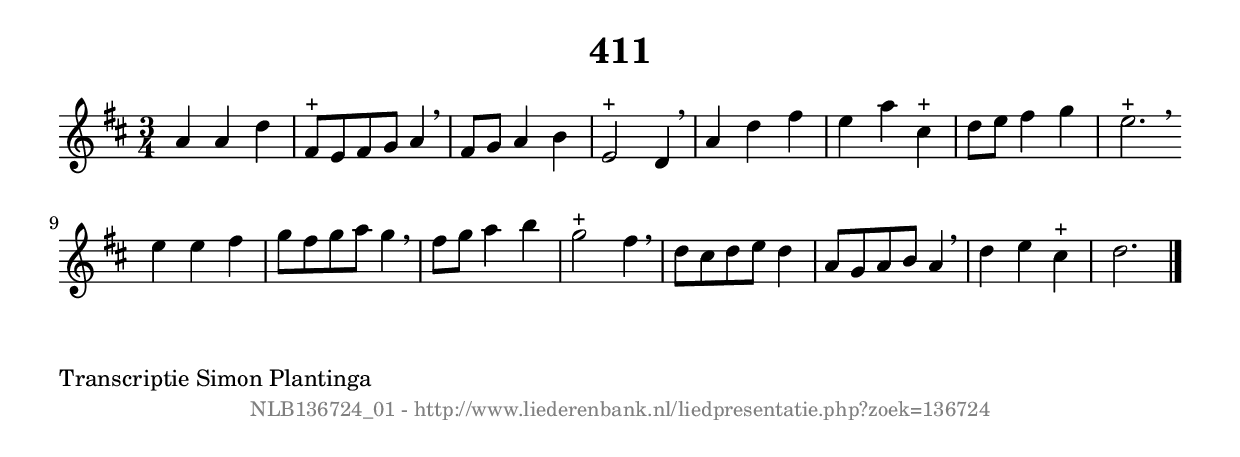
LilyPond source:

%
% produced by wce2krn 1.64 (7 June 2014)
%
\version"2.16"
#(append! paper-alist '(("long" . (cons (* 210 mm) (* 2000 mm)))))
#(set-default-paper-size "long")
sb = {\breathe}
mBreak = {\breathe }
bBreak = {\breathe }
x = {\once\override NoteHead #'style = #'cross }
gl=\glissando
itime={\override Staff.TimeSignature #'stencil = ##f }
ficta = {\once\set suggestAccidentals = ##t}
fine = {\once\override Score.RehearsalMark #'self-alignment-X = #1 \mark \markup {\italic{Fine}}}
dc = {\once\override Score.RehearsalMark #'self-alignment-X = #1 \mark \markup {\italic{D.C.}}}
dcf = {\once\override Score.RehearsalMark #'self-alignment-X = #1 \mark \markup {\italic{D.C. al Fine}}}
dcc = {\once\override Score.RehearsalMark #'self-alignment-X = #1 \mark \markup {\italic{D.C. al Coda}}}
ds = {\once\override Score.RehearsalMark #'self-alignment-X = #1 \mark \markup {\italic{D.S.}}}
dsf = {\once\override Score.RehearsalMark #'self-alignment-X = #1 \mark \markup {\italic{D.S. al Fine}}}
dsc = {\once\override Score.RehearsalMark #'self-alignment-X = #1 \mark \markup {\italic{D.S. al Coda}}}
pv = {\set Score.repeatCommands = #'((volta "1"))}
sv = {\set Score.repeatCommands = #'((volta "2"))}
tv = {\set Score.repeatCommands = #'((volta "3"))}
qv = {\set Score.repeatCommands = #'((volta "4"))}
xv = {\set Score.repeatCommands = #'((volta #f))}
\header{ tagline = ""
title = "411"
}
\score {{
\key d \major
\relative g'
{
\set melismaBusyProperties = #'()
\time 3/4
\tempo 4=120
\override Score.MetronomeMark #'transparent = ##t
\override Score.RehearsalMark #'break-visibility = #(vector #t #t #f)
a4 a4 d4 | fis,8^"+" e8 fis8 g8 a4 \sb | fis8 g8 a4 b4 | e,2^"+" d4 | \mBreak \bar "|"
a'4 d4 fis4 | e4 a4 cis,4^"+" | d8 e8 fis4 g4 | e2.^"+" \bar ":|:" \bBreak
e4 e4 fis4 | g8 fis8 g8 a8 g4 \sb | fis8 g8 a4 b4 | g2^"+" fis4 | \mBreak \bar "|"
d8 cis8 d8 e8 d4 | a8 g8 a8 b8 a4 \sb | d4 e4 cis4^"+" | d2. \bar "|."
 }}
 \midi { }
 \layout {
            indent = 0.0\cm
}
}
\markup { \wordwrap-string #" 
Transcriptie Simon Plantinga
"}
\markup { \vspace #0 } \markup { \with-color #grey \fill-line { \center-column { \smaller "NLB136724_01 - http://www.liederenbank.nl/liedpresentatie.php?zoek=136724" } } }
